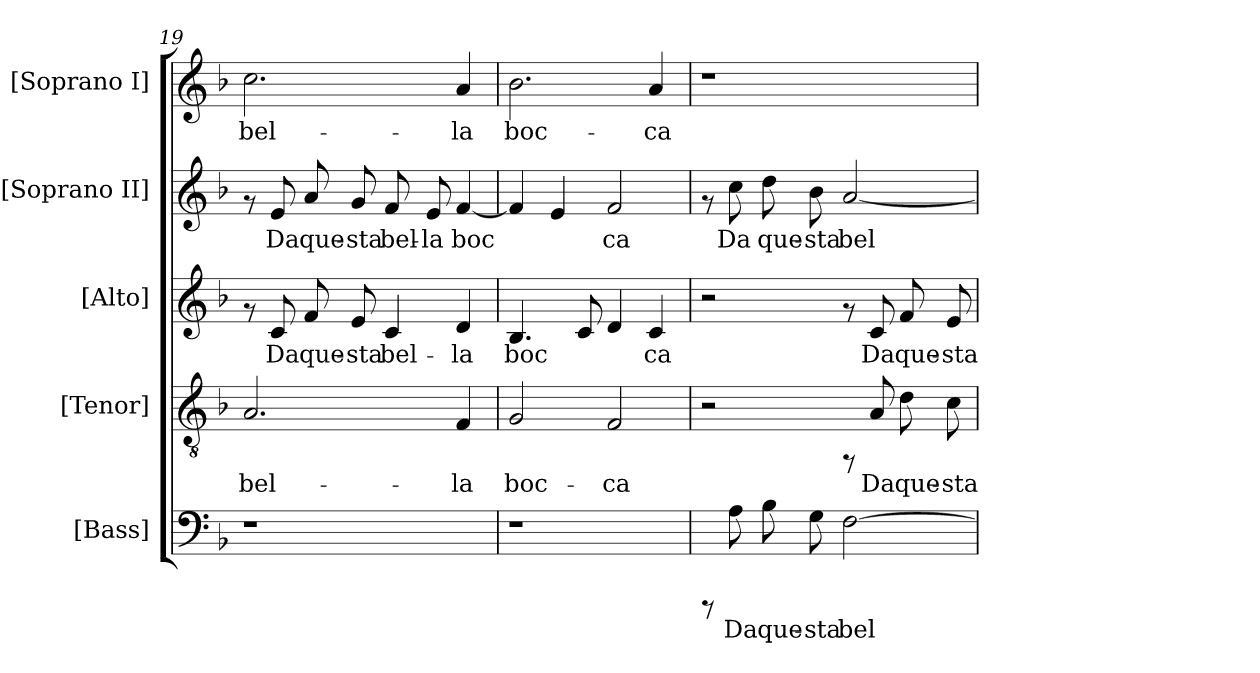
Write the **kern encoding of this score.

**kern	**text	**kern	**text	**kern	**text	**kern	**text	**kern	**text
*part5	*part5	*part4	*part4	*part3	*part3	*part2	*part2	*part1	*part1
*staff5	*staff5	*staff4	*staff4	*staff3	*staff3	*staff2	*staff2	*staff1	*staff1
*I"[Bass]	*	*I"[Tenor]	*	*I"[Alto]	*	*I"[Soprano II]	*	*I"[Soprano I]	*
*clefF4	*	*clefGv2	*	*clefG2	*	*clefG2	*	*clefG2	*
*k[b-]	*	*k[b-]	*	*k[b-]	*	*k[b-]	*	*k[b-]	*
*F:	*	*F:	*	*F:	*	*F:	*	*F:	*
=19	=19	=19	=19	=19	=19	=19	=19	=19	=19
!	!	!	!LO:LY:b:cj	!	!	!	!	!	!LO:LY:b:cj
1r	.	2.A/	bel-	8rf	.	8rf	.	2.cc\	bel-
!	!	!	!	!	!LO:LY:b:cj	!	!LO:LY:b:cj	!	!
.	.	.	.	8c/	Da	8e/	Da	.	.
!	!	!	!	!	!LO:LY:b:cj	!	!LO:LY:b:cj	!	!
.	.	.	.	8f/	que-	8a/	que-	.	.
!	!	!	!	!	!LO:LY:b:cj	!	!LO:LY:b:cj	!	!
.	.	.	.	8e/	-sta	8g/	-sta	.	.
!	!	!	!	!	!LO:LY:b:cj	!	!LO:LY:b:cj	!	!
.	.	.	.	4c/	bel-	8f/	bel-	.	.
!	!	!	!	!	!	!	!LO:LY:b:cj	!	!
.	.	.	.	.	.	8e/	-la	.	.
!	!	!	!LO:LY:b:cj	!	!LO:LY:b:cj	!	!LO:LY:b:cj	!	!LO:LY:b:cj
.	.	4F/	-la	4d/	-la	[<4f/	boc-	4a/	-la
=20	=20	=20	=20	=20	=20	=20	=20	=20	=20
!	!	!	!LO:LY:b:cj	!	!LO:LY:b:cj	!	!LO:LY:b:cj	!	!LO:LY:b:cj
1r	.	2G/	boc-	4.B-/	boc-	4f/]	--	2.b-\	boc-
!	!	!	!	!	!	!	!LO:LY:b:cj	!	!
.	.	.	.	.	.	4e/	--	.	.
!	!	!	!	!	!LO:LY:b:cj	!	!	!	!
.	.	.	.	8c/	--	.	.	.	.
!	!	!	!LO:LY:b:cj	!	!LO:LY:b:cj	!	!LO:LY:b:cj	!	!
.	.	2F/	-ca	4d/	--	2f/	-ca	.	.
!	!	!	!	!	!LO:LY:b:cj	!	!	!	!LO:LY:b:cj
.	.	.	.	4c/	-ca	.	.	4a/	-ca
=21	=21	=21	=21	=21	=21	=21	=21	=21	=21
8rCCC	.	2r	.	2r	.	8rf	.	1r	.
!	!LO:LY:b:cj	!	!	!	!	!	!LO:LY:b:cj	!	!
8A\	Da	.	.	.	.	8cc\	Da	.	.
!	!LO:LY:b:cj	!	!	!	!	!	!LO:LY:b:cj	!	!
8B-\	que-	.	.	.	.	8dd\	que-	.	.
!	!LO:LY:b:cj	!	!	!	!	!	!LO:LY:b:cj	!	!
8G\	-sta	.	.	.	.	8b-\	-sta	.	.
!	!LO:LY:b:cj	!	!	!	!	!	!LO:LY:b:cj	!	!
[>2F\	bel-	8rFF	.	8rf	.	[<2a/	bel-	.	.
!	!	!	!LO:LY:b:cj	!	!LO:LY:b:cj	!	!	!	!
.	.	8A/	Da	8c/	Da	.	.	.	.
!	!	!	!LO:LY:b:cj	!	!LO:LY:b:cj	!	!	!	!
.	.	8d\	que-	8f/	que-	.	.	.	.
!	!	!	!LO:LY:b:cj	!	!LO:LY:b:cj	!	!	!	!
.	.	8c\	-sta	8e/	-sta	.	.	.	.
=	=	=	=	=	=	=	=	=	=
*-	*-	*-	*-	*-	*-	*-	*-	*-	*-
